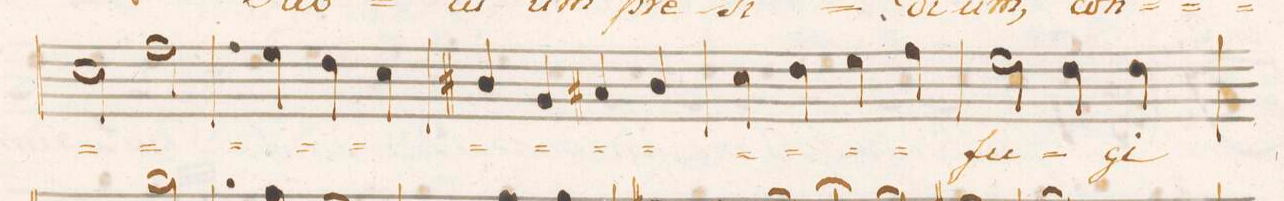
**kern	**text	**dynam
*I"Soprano.	*	*
*clefC1	*	*
*k[]	*	*
*met(c|)	*	*
*M2/2	*	*
2a\	.	.
[y2dd\	.	.
=15	=15	=15
4dd\]	.	.
4cc\	.	.
4b\	.	.
4a\	.	.
=16	=16	=16
4g#X/	.	.
4e/	.	.
4f#X/	.	.
4g#/	.	.
=17	=17	=17
4a\	.	.
4b\	.	.
4cc\	.	.
4dd\	.	.
=18	=18	=18
2cc\	-fu-	.
4b\	.	.
4b\	-gi-	.
=19	=19	=19
*-	*-	*-
